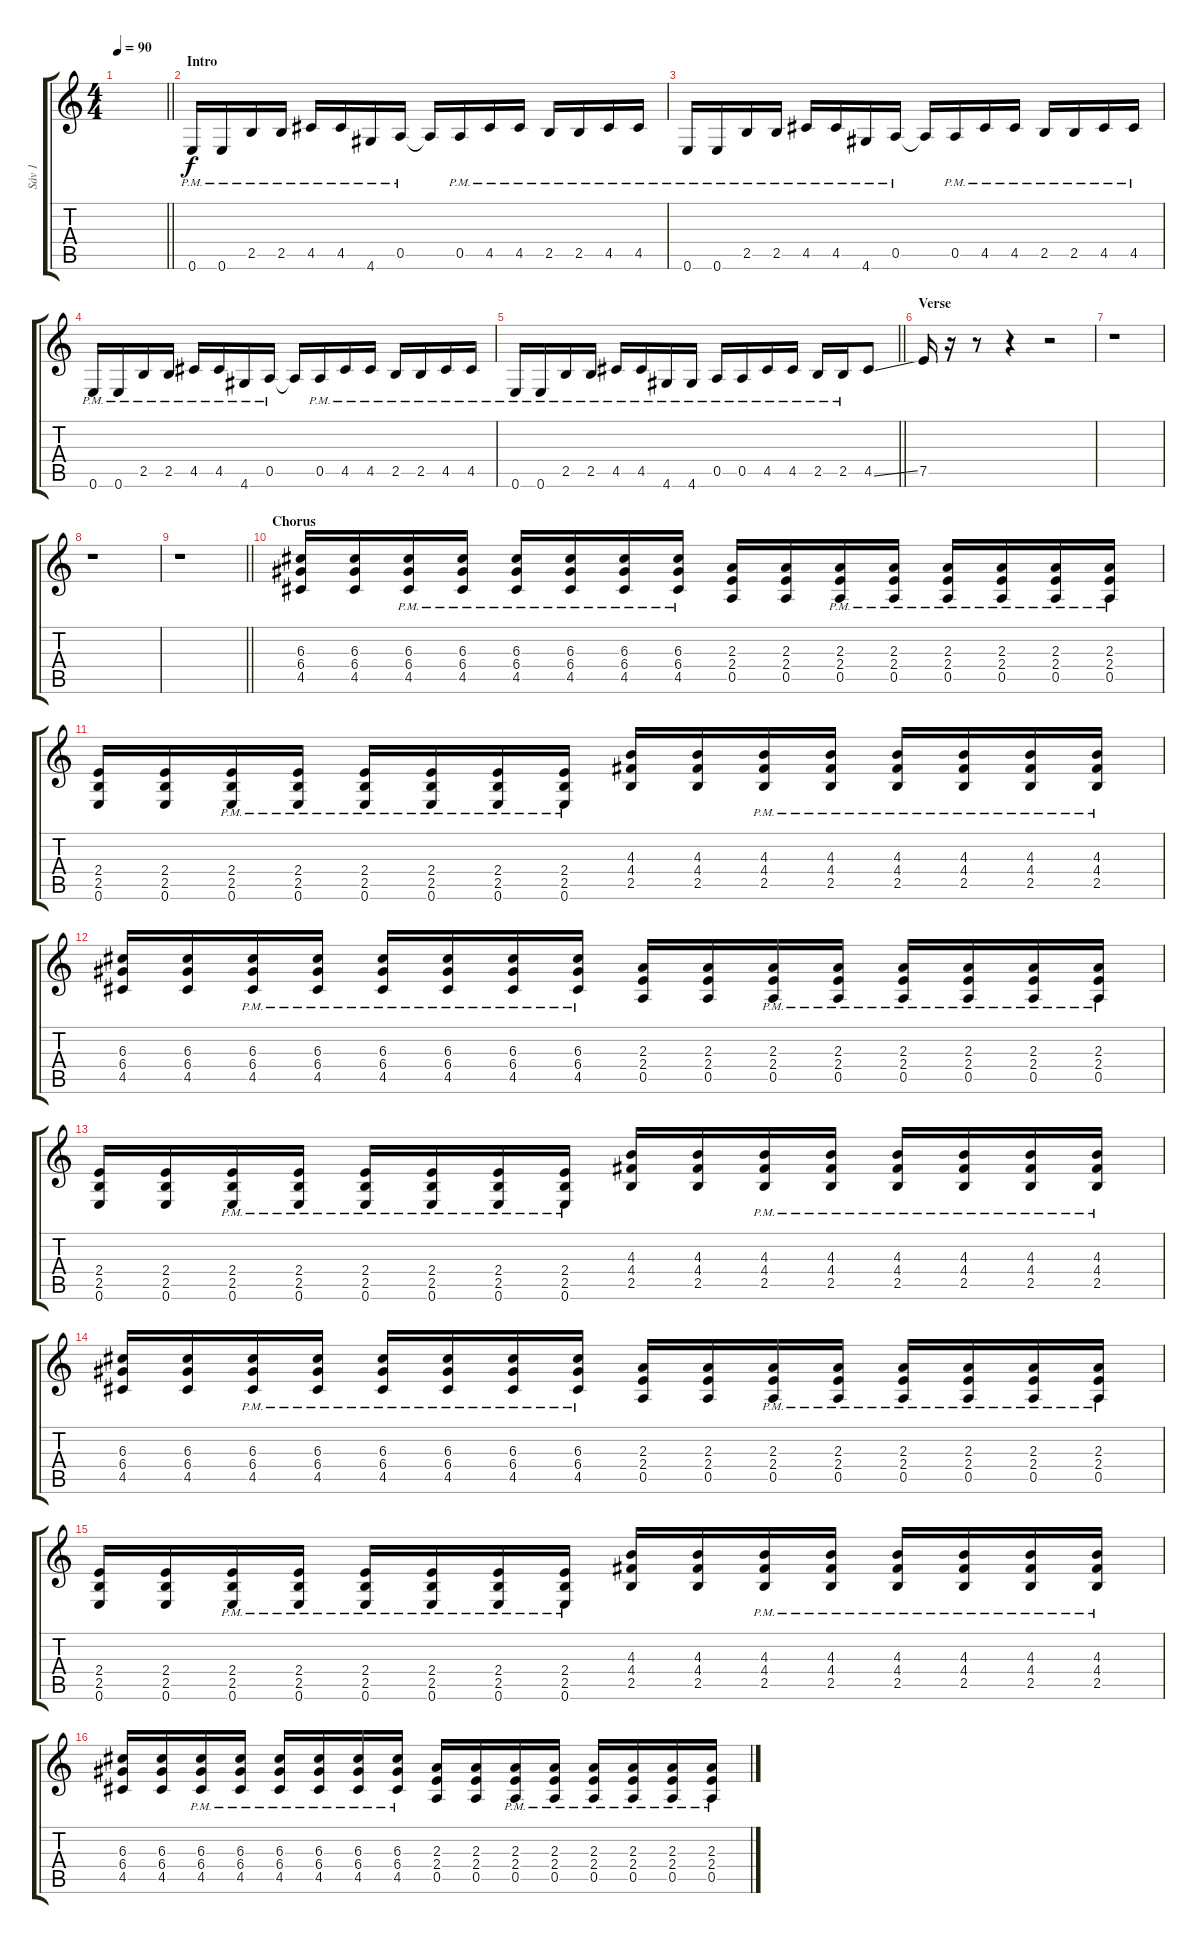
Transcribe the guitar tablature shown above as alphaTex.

\track ("Sáv 1" "Sáv 1") {instrument electricguitarclean}
\staff {score tabs}
\tuning (E4 B3 G3 D3 A2 E2) {hide}
\ts (4 4)
\tempo 90
\clef g2
\barLineRight lightlight
\ks c
|
\section ("" "Intro")
0.6{pm}.16 0.6{pm}.16 2.5{pm}.16 2.5{pm}.16 4.5{pm}.16 4.5{pm}.16 4.6{pm}.16 0.5{pm}.16 0.5{t}.16 0.5{pm}.16 4.5{pm}.16 4.5{pm}.16 2.5{pm}.16 2.5{pm}.16 4.5{pm}.16 4.5{pm}.16 |
0.6{pm}.16 0.6{pm}.16 2.5{pm}.16 2.5{pm}.16 4.5{pm}.16 4.5{pm}.16 4.6{pm}.16 0.5{pm}.16 0.5{t}.16 0.5{pm}.16 4.5{pm}.16 4.5{pm}.16 2.5{pm}.16 2.5{pm}.16 4.5{pm}.16 4.5{pm}.16 |
0.6{pm}.16 0.6{pm}.16 2.5{pm}.16 2.5{pm}.16 4.5{pm}.16 4.5{pm}.16 4.6{pm}.16 0.5{pm}.16 0.5{t}.16 0.5{pm}.16 4.5{pm}.16 4.5{pm}.16 2.5{pm}.16 2.5{pm}.16 4.5{pm}.16 4.5{pm}.16 |
\barLineRight lightlight
0.6{pm}.16 0.6{pm}.16 2.5{pm}.16 2.5{pm}.16 4.5{pm}.16 4.5{pm}.16 4.6{pm}.16 4.6{pm}.16 0.5{pm}.16 0.5{pm}.16 4.5{pm}.16 4.5{pm}.16 2.5{pm}.16 2.5{pm}.16 4.5{ss}.8 |
\section ("" "Verse")
7.5.16 r.16 r.8 r.4 r.2 |
r.1 |
r.1 |
\barLineRight lightlight
r.1 |
\section ("" "Chorus")
(6.3 6.4 4.5).16{instrument distortionguitar} (6.3 6.4 4.5).16 (6.3{pm} 6.4{pm} 4.5{pm}).16 (6.3{pm} 6.4{pm} 4.5{pm}).16 (6.3{pm} 6.4{pm} 4.5{pm}).16 (6.3{pm} 6.4{pm} 4.5{pm}).16 (6.3{pm} 6.4{pm} 4.5{pm}).16 (6.3{pm} 6.4{pm} 4.5{pm}).16 (2.3 2.4 0.5).16 (2.3 2.4 0.5).16 (2.3 2.4 0.5{pm}).16 (2.3 2.4 0.5{pm}).16 (2.3 2.4 0.5{pm}).16 (2.3 2.4 0.5{pm}).16 (2.3 2.4 0.5{pm}).16 (2.3 2.4 0.5{pm}).16 |
(2.4 2.5 0.6).16 (2.4 2.5 0.6).16 (2.4 2.5 0.6{pm}).16 (2.4 2.5 0.6{pm}).16 (2.4 2.5 0.6{pm}).16 (2.4 2.5 0.6{pm}).16 (2.4 2.5 0.6{pm}).16 (2.4 2.5 0.6{pm}).16 (4.3 4.4 2.5).16 (4.3 4.4 2.5).16 (4.3{pm} 4.4 2.5).16 (4.3{pm} 4.4 2.5).16 (4.3{pm} 4.4 2.5).16 (4.3{pm} 4.4 2.5).16 (4.3{pm} 4.4 2.5).16 (4.3{pm} 4.4 2.5).16 |
(6.3 6.4 4.5).16 (6.3 6.4 4.5).16 (6.3{pm} 6.4{pm} 4.5{pm}).16 (6.3{pm} 6.4{pm} 4.5{pm}).16 (6.3{pm} 6.4{pm} 4.5{pm}).16 (6.3{pm} 6.4{pm} 4.5{pm}).16 (6.3{pm} 6.4{pm} 4.5{pm}).16 (6.3{pm} 6.4{pm} 4.5{pm}).16 (2.3 2.4 0.5).16 (2.3 2.4 0.5).16 (2.3 2.4 0.5{pm}).16 (2.3 2.4 0.5{pm}).16 (2.3 2.4 0.5{pm}).16 (2.3 2.4 0.5{pm}).16 (2.3 2.4 0.5{pm}).16 (2.3 2.4 0.5{pm}).16 |
(2.4 2.5 0.6).16 (2.4 2.5 0.6).16 (2.4 2.5 0.6{pm}).16 (2.4 2.5 0.6{pm}).16 (2.4 2.5 0.6{pm}).16 (2.4 2.5 0.6{pm}).16 (2.4 2.5 0.6{pm}).16 (2.4 2.5 0.6{pm}).16 (4.3 4.4 2.5).16 (4.3 4.4 2.5).16 (4.3{pm} 4.4 2.5).16 (4.3{pm} 4.4 2.5).16 (4.3{pm} 4.4 2.5).16 (4.3{pm} 4.4 2.5).16 (4.3{pm} 4.4 2.5).16 (4.3{pm} 4.4 2.5).16 |
(6.3 6.4 4.5).16 (6.3 6.4 4.5).16 (6.3{pm} 6.4{pm} 4.5{pm}).16 (6.3{pm} 6.4{pm} 4.5{pm}).16 (6.3{pm} 6.4{pm} 4.5{pm}).16 (6.3{pm} 6.4{pm} 4.5{pm}).16 (6.3{pm} 6.4{pm} 4.5{pm}).16 (6.3{pm} 6.4{pm} 4.5{pm}).16 (2.3 2.4 0.5).16 (2.3 2.4 0.5).16 (2.3 2.4 0.5{pm}).16 (2.3 2.4 0.5{pm}).16 (2.3 2.4 0.5{pm}).16 (2.3 2.4 0.5{pm}).16 (2.3 2.4 0.5{pm}).16 (2.3 2.4 0.5{pm}).16 |
(2.4 2.5 0.6).16 (2.4 2.5 0.6).16 (2.4 2.5 0.6{pm}).16 (2.4 2.5 0.6{pm}).16 (2.4 2.5 0.6{pm}).16 (2.4 2.5 0.6{pm}).16 (2.4 2.5 0.6{pm}).16 (2.4 2.5 0.6{pm}).16 (4.3 4.4 2.5).16 (4.3 4.4 2.5).16 (4.3{pm} 4.4 2.5).16 (4.3{pm} 4.4 2.5).16 (4.3{pm} 4.4 2.5).16 (4.3{pm} 4.4 2.5).16 (4.3{pm} 4.4 2.5).16 (4.3{pm} 4.4 2.5).16 |
(6.3 6.4 4.5).16 (6.3 6.4 4.5).16 (6.3{pm} 6.4{pm} 4.5{pm}).16 (6.3{pm} 6.4{pm} 4.5{pm}).16 (6.3{pm} 6.4{pm} 4.5{pm}).16 (6.3{pm} 6.4{pm} 4.5{pm}).16 (6.3{pm} 6.4{pm} 4.5{pm}).16 (6.3{pm} 6.4{pm} 4.5{pm}).16 (2.3 2.4 0.5).16 (2.3 2.4 0.5).16 (2.3 2.4 0.5{pm}).16 (2.3 2.4 0.5{pm}).16 (2.3 2.4 0.5{pm}).16 (2.3 2.4 0.5{pm}).16 (2.3 2.4 0.5{pm}).16 (2.3 2.4 0.5{pm}).16
